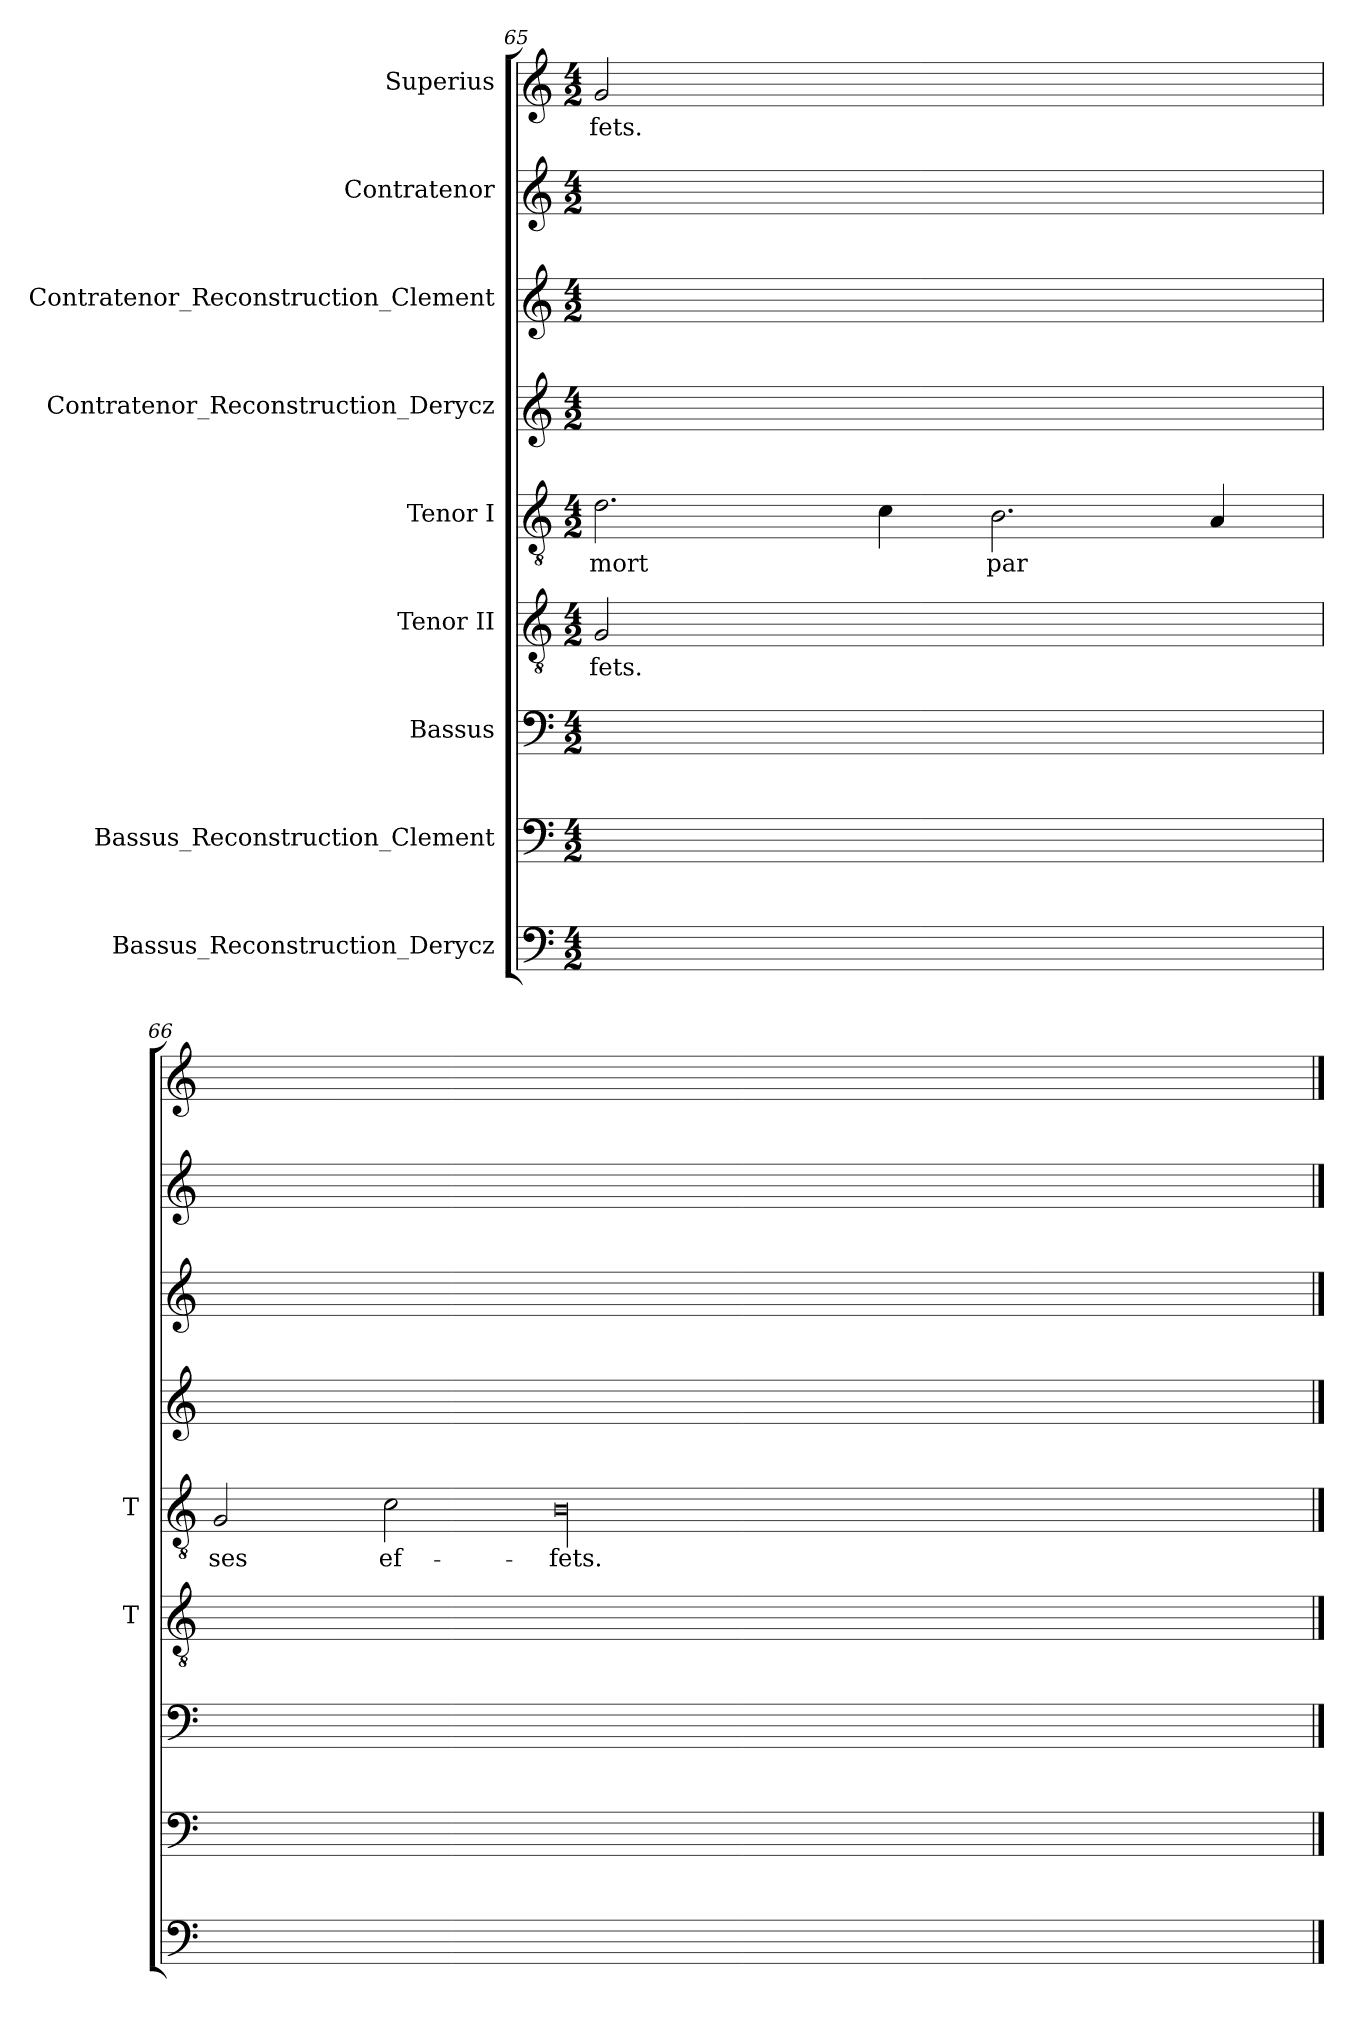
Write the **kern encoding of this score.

**kern	**kern	**kern	**kern	**text	**kern	**text	**kern	**kern	**kern	**kern	**text
*part9	*part8	*part7	*part6	*part6	*part5	*part5	*part4	*part3	*part2	*part1	*part1
*staff9	*staff8	*staff7	*staff6	*staff6	*staff5	*staff5	*staff4	*staff3	*staff2	*staff1	*staff1
*I"Bassus_Reconstruction_Derycz	*I"Bassus_Reconstruction_Clement	*I"Bassus	*I"Tenor II	*	*I"Tenor I	*	*I"Contratenor_Reconstruction_Derycz	*I"Contratenor_Reconstruction_Clement	*I"Contratenor	*I"Superius	*
*	*	*	*I'T	*	*I'T	*	*	*	*	*	*
*clefF4	*clefF4	*clefF4	*clefGv2	*	*clefGv2	*	*clefG2	*clefG2	*clefG2	*clefG2	*
*k[]	*k[]	*k[]	*k[]	*	*k[]	*	*k[]	*k[]	*k[]	*k[]	*
*M4/2	*M4/2	*M4/2	*M4/2	*	*M4/2	*	*M4/2	*M4/2	*M4/2	*M4/2	*
=65	=65	=65	=65	=65	=65	=65	=65	=65	=65	=65	=65
0ryy	0ryy	0ryy	2G	-fets.	2.d	-mort	0ryy	0ryy	0ryy	2g	-fets.
.	.	.	1.ryy	.	.	.	.	.	.	1.ryy	.
.	.	.	.	.	4c	.	.	.	.	.	.
.	.	.	.	.	2.B	-par	.	.	.	.	.
.	.	.	.	.	4A	.	.	.	.	.	.
=66	=66	=66	=66	=66	=66	=66	=66	=66	=66	=66	=66
1ryy	1ryy	1ryy	00ryy	.	2G	-ses	1ryy	1ryy	1ryy	00ryy	.
.	.	.	.	.	2c	ef-	.	.	.	.	.
00ryy	00ryy	00ryy	.	.	00B	-fets.	00ryy	00ryy	00ryy	.	.
.	.	.	1ryy	.	.	.	.	.	.	1ryy	.
==	==	==	==	==	==	==	==	==	==	==	==
*-	*-	*-	*-	*-	*-	*-	*-	*-	*-	*-	*-
